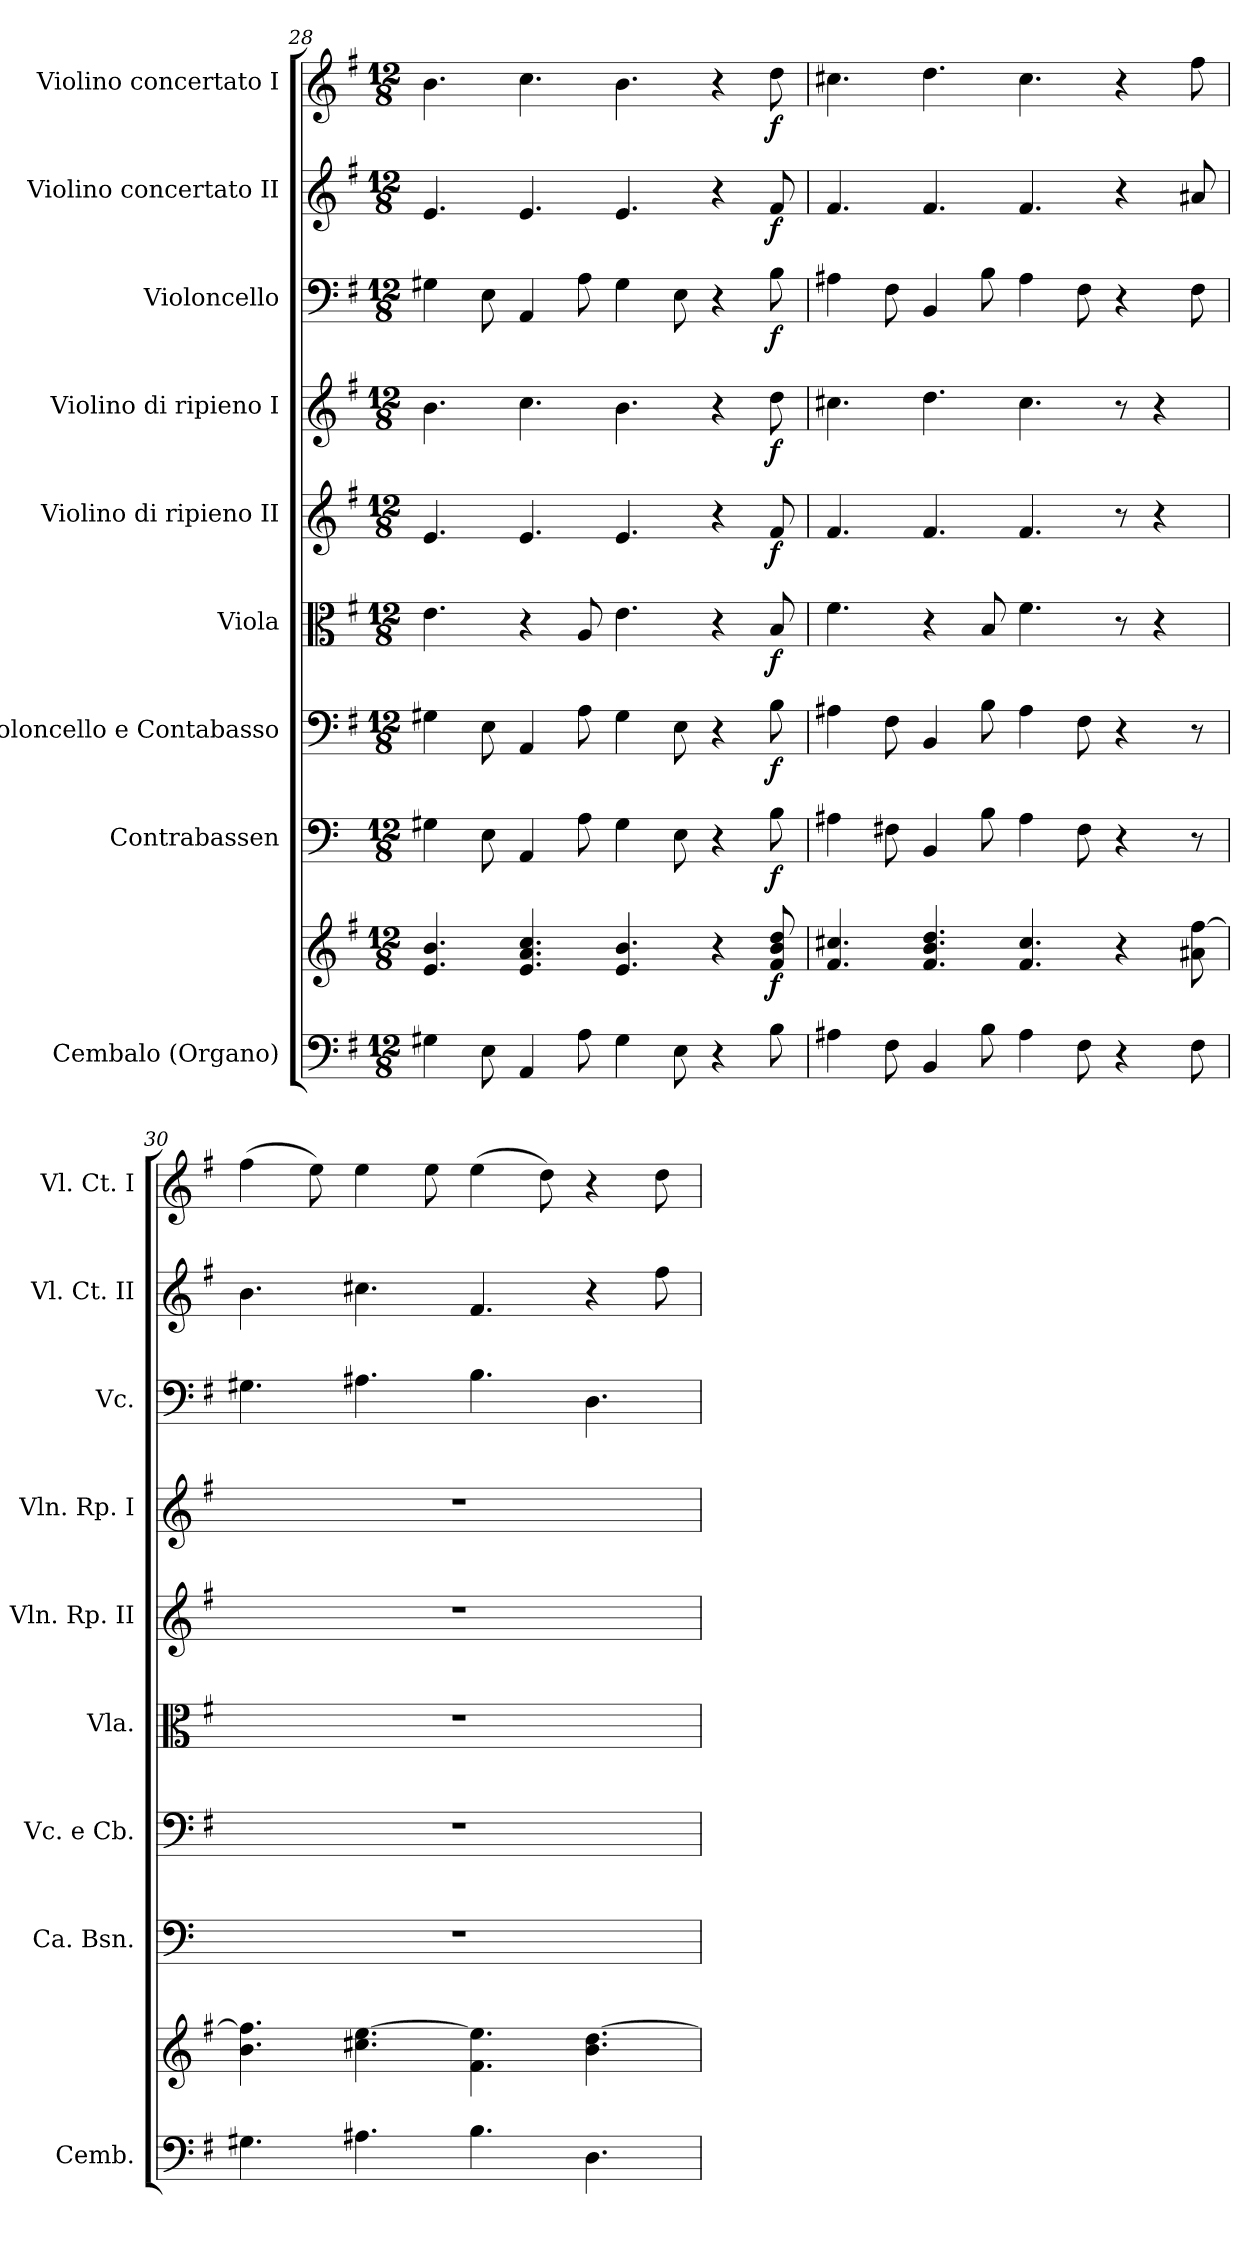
**kern	**kern	**dynam	**kern	**dynam	**kern	**dynam	**kern	**dynam	**kern	**dynam	**kern	**dynam	**kern	**dynam	**kern	**dynam	**kern	**dynam
*part9	*part9	*part9	*part8	*part8	*part7	*part7	*part6	*part6	*part5	*part5	*part4	*part4	*part3	*part3	*part2	*part2	*part1	*part1
*staff10	*staff9	*staff9/10	*staff8	*staff8	*staff7	*staff7	*staff6	*staff6	*staff5	*staff5	*staff4	*staff4	*staff3	*staff3	*staff2	*staff2	*staff1	*staff1
*I"Cembalo (Organo)	*	*	*I"Contrabassen	*	*I"Violoncello e Contabasso	*	*I"Viola	*	*I"Violino di ripieno II	*	*I"Violino di ripieno I	*	*I"Violoncello	*	*I"Violino concertato II	*	*I"Violino concertato I	*
*I'Cemb.	*	*	*I'Ca. Bsn.	*	*I'Vc. e Cb.	*	*I'Vla.	*	*I'Vln. Rp. II	*	*I'Vln. Rp. I	*	*I'Vc.	*	*I'Vl. Ct. II	*	*I'Vl. Ct. I	*
!!LO:PB:g=z
*clefF4	*clefG2	*	*clefF4	*	*clefF4	*	*clefC3	*	*clefG2	*	*clefG2	*	*clefF4	*	*clefG2	*	*clefG2	*
*	*	*	*ITrd7c12	*	*	*	*	*	*	*	*	*	*	*	*	*	*	*
*k[f#]	*k[f#]	*	*k[]	*	*k[f#]	*	*k[f#]	*	*k[f#]	*	*k[f#]	*	*k[f#]	*	*k[f#]	*	*k[f#]	*
*M12/8	*M12/8	*	*M12/8	*	*M12/8	*	*M12/8	*	*M12/8	*	*M12/8	*	*M12/8	*	*M12/8	*	*M12/8	*
=28	=28	=28	=28	=28	=28	=28	=28	=28	=28	=28	=28	=28	=28	=28	=28	=28	=28	=28
4G#X\	4.e/ 4.b/	.	4GG#X\	.	4G#X\	.	4.e\	.	4.e/	.	4.b\	.	4G#X\	.	4.e/	.	4.b\	.
8E\	.	.	8EE\	.	8E\	.	.	.	.	.	.	.	8E\	.	.	.	.	.
4AA/	4.e/ 4.a/ 4.cc/	.	4AAA/	.	4AA/	.	4r	.	4.e/	.	4.cc\	.	4AA/	.	4.e/	.	4.cc\	.
8A\	.	.	8AA\	.	8A\	.	8A/	.	.	.	.	.	8A\	.	.	.	.	.
4G#\	4.e/ 4.b/	.	4GG#\	.	4G#\	.	4.e\	.	4.e/	.	4.b\	.	4G#\	.	4.e/	.	4.b\	.
8E\	.	.	8EE\	.	8E\	.	.	.	.	.	.	.	8E\	.	.	.	.	.
4r	4r	.	4r	.	4r	.	4r	.	4r	.	4r	.	4r	.	4r	.	4r	.
!	!	!LO:DY:b	!	!LO:DY:b	!	!LO:DY:b	!	!LO:DY:b	!	!LO:DY:b	!	!LO:DY:b	!	!LO:DY:b	!	!LO:DY:b	!	!LO:DY:b
8B\	8f#/ 8b/ 8dd/	f	8BB\	f	8B\	f	8B/	f	8f#/	f	8dd\	f	8B\	f	8f#/	f	8dd\	f
=29	=29	=29	=29	=29	=29	=29	=29	=29	=29	=29	=29	=29	=29	=29	=29	=29	=29	=29
4A#X\	4.f#/ 4.cc#X/	.	4AA#X\	.	4A#X\	.	4.f#\	.	4.f#/	.	4.cc#X\	.	4A#X\	.	4.f#/	.	4.cc#X\	.
8F#\	.	.	8FF#X\	.	8F#\	.	.	.	.	.	.	.	8F#\	.	.	.	.	.
4BB/	4.f#/ 4.b/ 4.dd/	.	4BBB/	.	4BB/	.	4r	.	4.f#/	.	4.dd\	.	4BB/	.	4.f#/	.	4.dd\	.
8B\	.	.	8BB\	.	8B\	.	8B/	.	.	.	.	.	8B\	.	.	.	.	.
4A#\	4.f#/ 4.cc#/	.	4AA#\	.	4A#\	.	4.f#\	.	4.f#/	.	4.cc#\	.	4A#\	.	4.f#/	.	4.cc#\	.
8F#\	.	.	8FF#\	.	8F#\	.	.	.	.	.	.	.	8F#\	.	.	.	.	.
4r	4r	.	4r	.	4r	.	8r	.	8r	.	8r	.	4r	.	4r	.	4r	.
.	.	.	.	.	.	.	4r	.	4r	.	4r	.	.	.	.	.	.	.
8F#\	8a#X\ [8ff#\	.	8r	.	8r	.	.	.	.	.	.	.	8F#\	.	8a#X/	.	8ff#\	.
=30	=30	=30	=30	=30	=30	=30	=30	=30	=30	=30	=30	=30	=30	=30	=30	=30	=30	=30
4.G#X\	4.b\ 4.ff#\]	.	1.r	.	1.r	.	1.r	.	1.r	.	1.r	.	4.G#X\	.	4.b\	.	(>4ff#\	.
.	.	.	.	.	.	.	.	.	.	.	.	.	.	.	.	.	8ee\)	.
4.A#X\	4.cc#X\ [4.ee\	.	.	.	.	.	.	.	.	.	.	.	4.A#X\	.	4.cc#X\	.	4ee\	.
.	.	.	.	.	.	.	.	.	.	.	.	.	.	.	.	.	8ee\	.
4.B\	4.f#\ 4.ee\]	.	.	.	.	.	.	.	.	.	.	.	4.B\	.	4.f#/	.	(>4ee\	.
.	.	.	.	.	.	.	.	.	.	.	.	.	.	.	.	.	8dd\)	.
4.D\	4.b\ [4.dd\	.	.	.	.	.	.	.	.	.	.	.	4.D\	.	4r	.	4r	.
.	.	.	.	.	.	.	.	.	.	.	.	.	.	.	8ff#\	.	8dd\	.
=	=	=	=	=	=	=	=	=	=	=	=	=	=	=	=	=	=	=
*-	*-	*-	*-	*-	*-	*-	*-	*-	*-	*-	*-	*-	*-	*-	*-	*-	*-	*-
